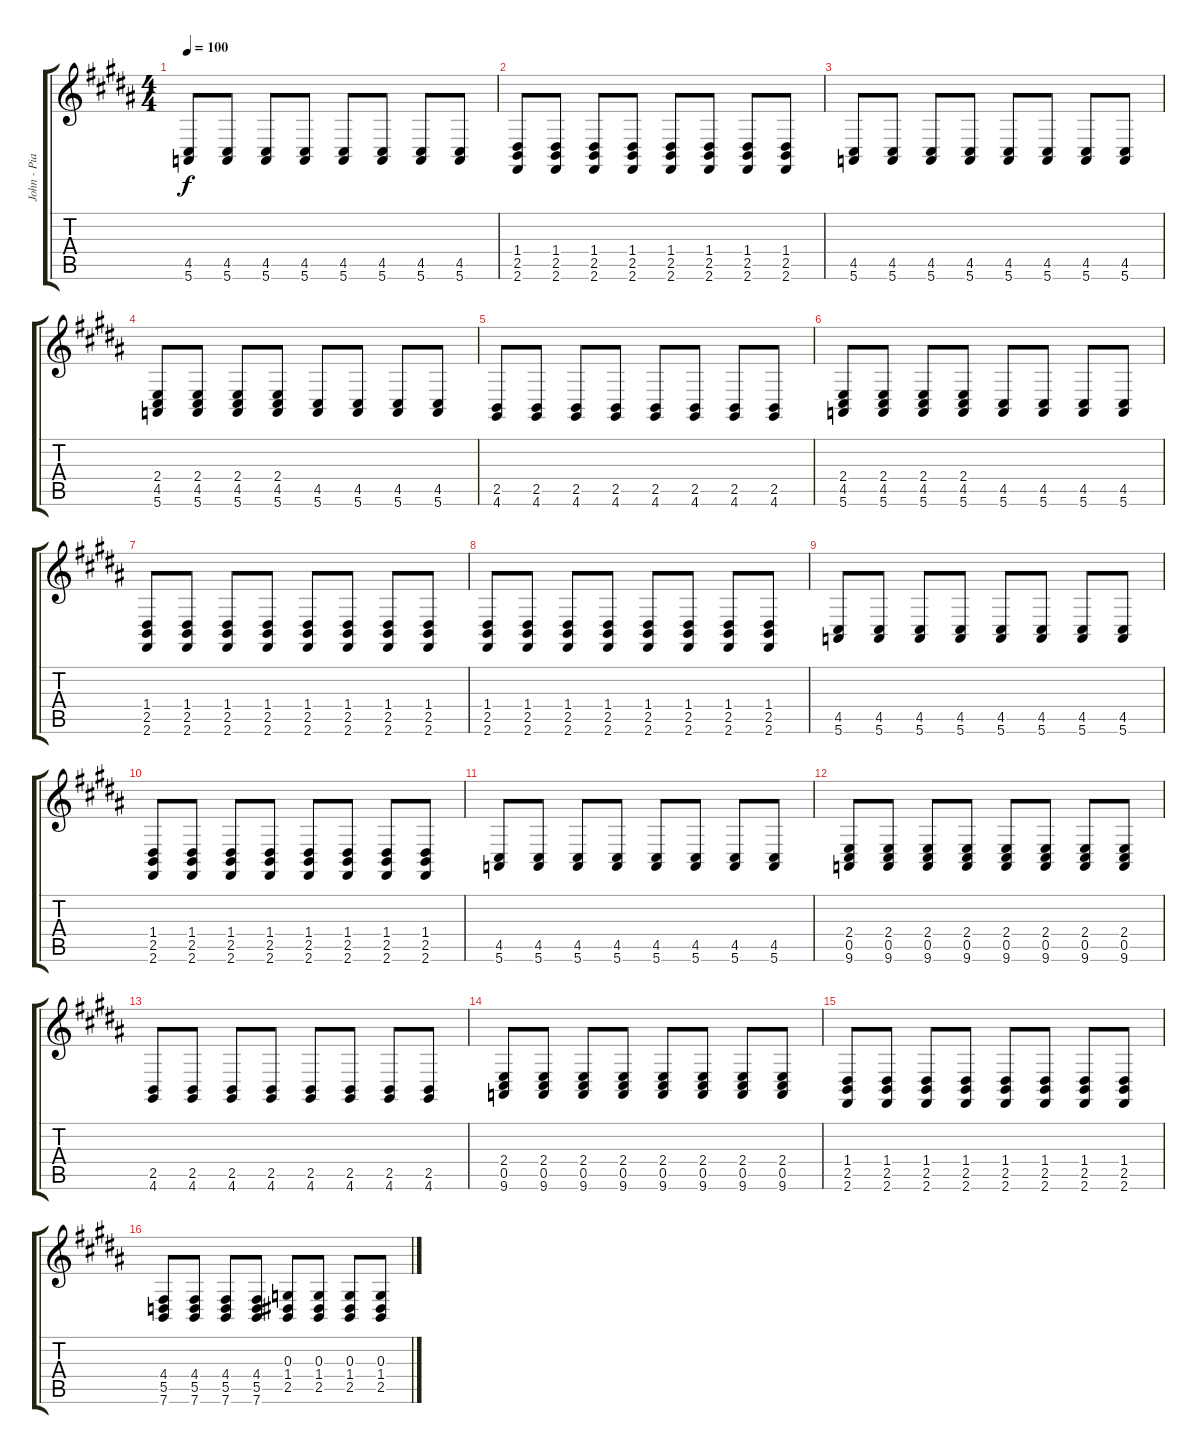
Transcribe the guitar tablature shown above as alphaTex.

\track ("John - Piano Treble" "John - Pia") {instrument acousticgrandpiano}
\staff {score tabs}
\tuning (E4 B3 G3 D3 A2 E2) {hide}
\ts (4 4)
\tempo 100
\clef g2
\ks b
(4.5 5.6).8{dy f} (4.5 5.6).8 (4.5 5.6).8 (4.5 5.6).8 (4.5 5.6).8 (4.5 5.6).8 (4.5 5.6).8 (4.5 5.6).8 |
(1.4 2.5 2.6).8 (1.4 2.5 2.6).8 (1.4 2.5 2.6).8 (1.4 2.5 2.6).8 (1.4 2.5 2.6).8 (1.4 2.5 2.6).8 (1.4 2.5 2.6).8 (1.4 2.5 2.6).8 |
(4.5 5.6).8 (4.5 5.6).8 (4.5 5.6).8 (4.5 5.6).8 (4.5 5.6).8 (4.5 5.6).8 (4.5 5.6).8 (4.5 5.6).8 |
(2.4 4.5 5.6).8 (2.4 4.5 5.6).8 (2.4 4.5 5.6).8 (2.4 4.5 5.6).8 (4.5 5.6).8 (4.5 5.6).8 (4.5 5.6).8 (4.5 5.6).8 |
(2.5 4.6).8 (2.5 4.6).8 (2.5 4.6).8 (2.5 4.6).8 (2.5 4.6).8 (2.5 4.6).8 (2.5 4.6).8 (2.5 4.6).8 |
(2.4 4.5 5.6).8 (2.4 4.5 5.6).8 (2.4 4.5 5.6).8 (2.4 4.5 5.6).8 (4.5 5.6).8 (4.5 5.6).8 (4.5 5.6).8 (4.5 5.6).8 |
(1.4 2.5 2.6).8 (1.4 2.5 2.6).8 (1.4 2.5 2.6).8 (1.4 2.5 2.6).8 (1.4 2.5 2.6).8 (1.4 2.5 2.6).8 (1.4 2.5 2.6).8 (1.4 2.5 2.6).8 |
(1.4 2.5 2.6).8 (1.4 2.5 2.6).8 (1.4 2.5 2.6).8 (1.4 2.5 2.6).8 (1.4 2.5 2.6).8 (1.4 2.5 2.6).8 (1.4 2.5 2.6).8 (1.4 2.5 2.6).8 |
(4.5 5.6).8 (4.5 5.6).8 (4.5 5.6).8 (4.5 5.6).8 (4.5 5.6).8 (4.5 5.6).8 (4.5 5.6).8 (4.5 5.6).8 |
(1.4 2.5 2.6).8 (1.4 2.5 2.6).8 (1.4 2.5 2.6).8 (1.4 2.5 2.6).8 (1.4 2.5 2.6).8 (1.4 2.5 2.6).8 (1.4 2.5 2.6).8 (1.4 2.5 2.6).8 |
(4.5 5.6).8 (4.5 5.6).8 (4.5 5.6).8 (4.5 5.6).8 (4.5 5.6).8 (4.5 5.6).8 (4.5 5.6).8 (4.5 5.6).8 |
(2.4 0.5 9.6).8 (2.4 0.5 9.6).8 (2.4 0.5 9.6).8 (2.4 0.5 9.6).8 (2.4 0.5 9.6).8 (2.4 0.5 9.6).8 (2.4 0.5 9.6).8 (2.4 0.5 9.6).8 |
(2.5 4.6).8 (2.5 4.6).8 (2.5 4.6).8 (2.5 4.6).8 (2.5 4.6).8 (2.5 4.6).8 (2.5 4.6).8 (2.5 4.6).8 |
(2.4 0.5 9.6).8 (2.4 0.5 9.6).8 (2.4 0.5 9.6).8 (2.4 0.5 9.6).8 (2.4 0.5 9.6).8 (2.4 0.5 9.6).8 (2.4 0.5 9.6).8 (2.4 0.5 9.6).8 |
(1.4 2.5 2.6).8 (1.4 2.5 2.6).8 (1.4 2.5 2.6).8 (1.4 2.5 2.6).8 (1.4 2.5 2.6).8 (1.4 2.5 2.6).8 (1.4 2.5 2.6).8 (1.4 2.5 2.6).8 |
(4.4 5.5 7.6).8 (4.4 5.5 7.6).8 (4.4 5.5 7.6).8 (4.4 5.5 7.6).8 (0.3 1.4 2.5).8 (0.3 1.4 2.5).8 (0.3 1.4 2.5).8 (0.3 1.4 2.5).8
